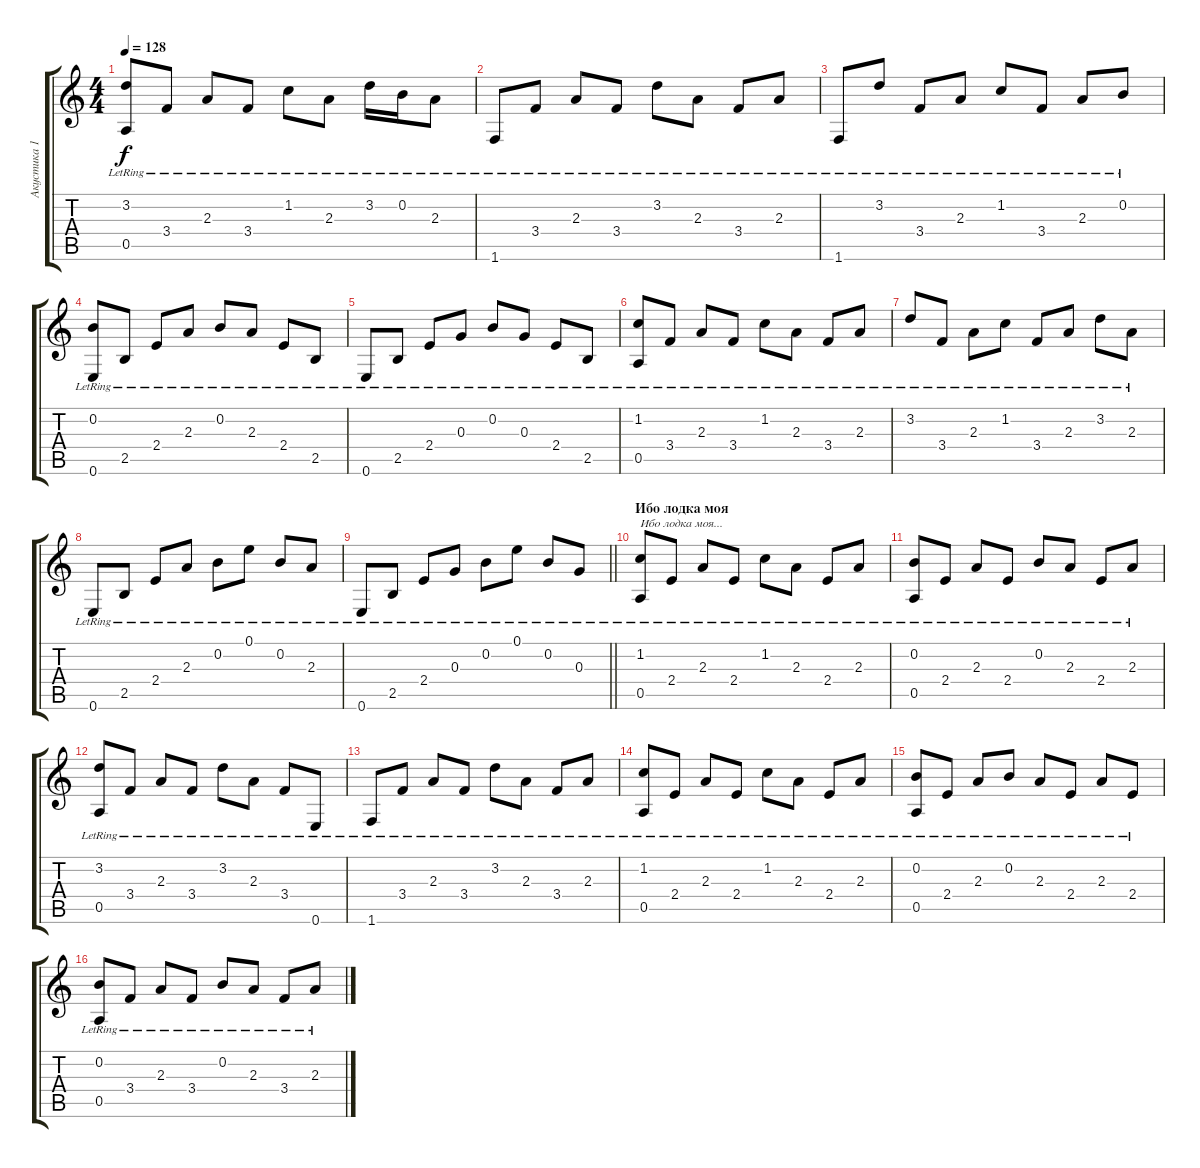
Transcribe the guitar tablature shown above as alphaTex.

\track ("Акустика 1" "Акустика 1") {instrument acousticguitarnylon}
\staff {score tabs}
\tuning (E4 B3 G3 D3 A2 E2) {hide}
\ts (4 4)
\tempo 128
\clef g2
\ks c
(3.2{lr} 0.5{lr}).8{dy f} 3.4{lr}.8 2.3{lr}.8 3.4{lr}.8 1.2{lr}.8 2.3{lr}.8 3.2{lr}.16 0.2{lr}.16 2.3{lr}.8 |
1.6{lr}.8 3.4{lr}.8 2.3{lr}.8 3.4{lr}.8 3.2{lr}.8 2.3{lr}.8 3.4{lr}.8 2.3{lr}.8 |
1.6{lr}.8 3.2{lr}.8 3.4{lr}.8 2.3{lr}.8 1.2{lr}.8 3.4{lr}.8 2.3{lr}.8 0.2{lr}.8 |
(0.2{lr} 0.6{lr}).8 2.5{lr}.8 2.4{lr}.8 2.3{lr}.8 0.2{lr}.8 2.3{lr}.8 2.4{lr}.8 2.5{lr}.8 |
0.6{lr}.8 2.5{lr}.8 2.4{lr}.8 0.3{lr}.8 0.2{lr}.8 0.3{lr}.8 2.4{lr}.8 2.5{lr}.8 |
(1.2{lr} 0.5{lr}).8 3.4{lr}.8 2.3{lr}.8 3.4{lr}.8 1.2{lr}.8 2.3{lr}.8 3.4{lr}.8 2.3{lr}.8 |
3.2{lr}.8 3.4{lr}.8 2.3{lr}.8 1.2{lr}.8 3.4{lr}.8 2.3{lr}.8 3.2{lr}.8 2.3{lr}.8 |
0.6{lr}.8 2.5{lr}.8 2.4{lr}.8 2.3{lr}.8 0.2{lr}.8 0.1{lr}.8 0.2{lr}.8 2.3{lr}.8 |
\barLineRight lightlight
0.6{lr}.8 2.5{lr}.8 2.4{lr}.8 0.3{lr}.8 0.2{lr}.8 0.1{lr}.8 0.2{lr}.8 0.3{lr}.8 |
\section ("" "Ибо лодка моя")
(1.2{lr} 0.5{lr}).8{txt "Ибо лодка моя..."} 2.4{lr}.8 2.3{lr}.8 2.4{lr}.8 1.2{lr}.8 2.3{lr}.8 2.4{lr}.8 2.3{lr}.8 |
(0.2{lr} 0.5{lr}).8 2.4{lr}.8 2.3{lr}.8 2.4{lr}.8 0.2{lr}.8 2.3{lr}.8 2.4{lr}.8 2.3{lr}.8 |
(3.2{lr} 0.5{lr}).8 3.4{lr}.8 2.3{lr}.8 3.4{lr}.8 3.2{lr}.8 2.3{lr}.8 3.4{lr}.8 0.6{lr}.8 |
1.6{lr}.8 3.4{lr}.8 2.3{lr}.8 3.4{lr}.8 3.2{lr}.8 2.3{lr}.8 3.4{lr}.8 2.3{lr}.8 |
(1.2{lr} 0.5{lr}).8 2.4{lr}.8 2.3{lr}.8 2.4{lr}.8 1.2{lr}.8 2.3{lr}.8 2.4{lr}.8 2.3{lr}.8 |
(0.2{lr} 0.5{lr}).8 2.4{lr}.8 2.3{lr}.8 0.2{lr}.8 2.3{lr}.8 2.4{lr}.8 2.3{lr}.8 2.4{lr}.8 |
(0.2{lr} 0.5{lr}).8 3.4{lr}.8 2.3{lr}.8 3.4{lr}.8 0.2{lr}.8 2.3{lr}.8 3.4{lr}.8 2.3{lr}.8
